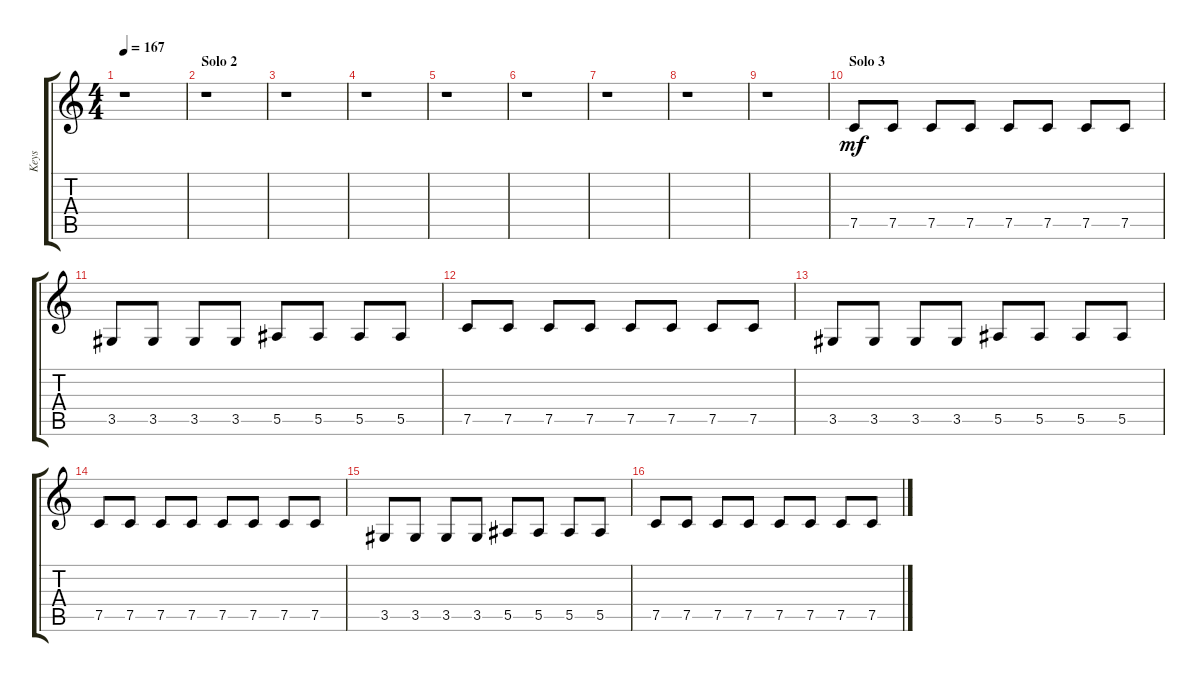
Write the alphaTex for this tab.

\track ("Keys" "Keys") {instrument clavinet}
\staff {score tabs}
\tuning (C5 G4 Eb4 Bb3 F3 C3) {hide}
\ts (4 4)
\tempo 167
\clef g2
\ks c
r.1{dy mf} |
\section ("" "Solo 2")
r.1 |
r.1 |
r.1 |
r.1 |
r.1 |
r.1 |
r.1 |
r.1 |
\section ("" "Solo 3")
7.5.8 7.5.8 7.5.8 7.5.8 7.5.8 7.5.8 7.5.8 7.5.8 |
3.5.8 3.5.8 3.5.8 3.5.8 5.5.8 5.5.8 5.5.8 5.5.8 |
7.5.8 7.5.8 7.5.8 7.5.8 7.5.8 7.5.8 7.5.8 7.5.8 |
3.5.8 3.5.8 3.5.8 3.5.8 5.5.8 5.5.8 5.5.8 5.5.8 |
7.5.8 7.5.8 7.5.8 7.5.8 7.5.8 7.5.8 7.5.8 7.5.8 |
3.5.8 3.5.8 3.5.8 3.5.8 5.5.8 5.5.8 5.5.8 5.5.8 |
7.5.8 7.5.8 7.5.8 7.5.8 7.5.8 7.5.8 7.5.8 7.5.8
